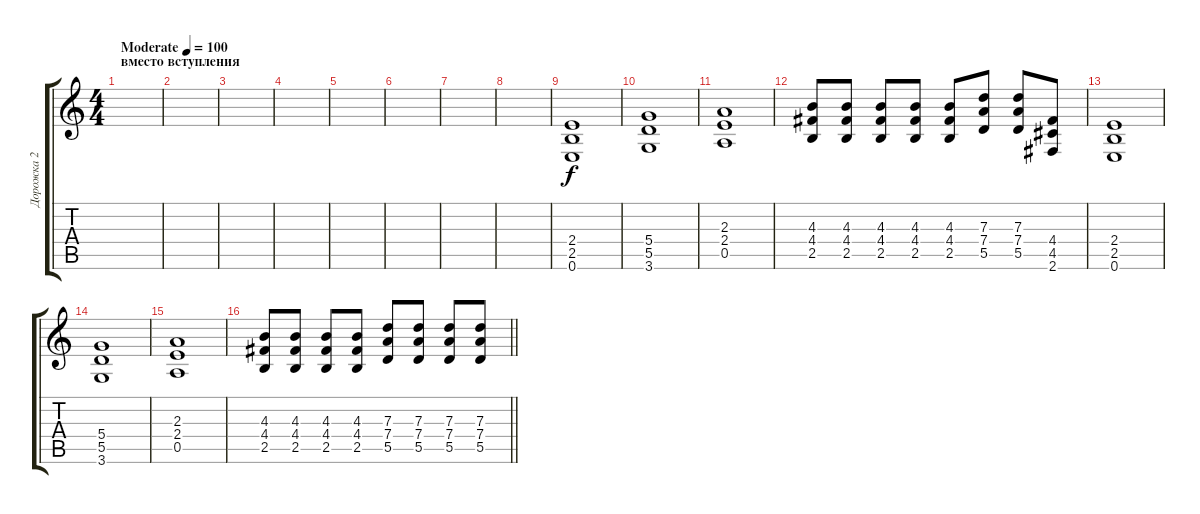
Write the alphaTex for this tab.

\track ("Дорожка 2" "Дорожка 2") {instrument distortionguitar}
\staff {score tabs}
\tuning (E4 B3 G3 D3 A2 E2) {hide}
\ts (4 4)
\section ("" "вместо вступления")
\tempo (100 "Moderate")
\clef g2
\ks c
|
|
|
|
|
|
|
|
(2.4 2.5 0.6).1 |
(5.4 5.5 3.6).1 |
(2.3 2.4 0.5).1 |
(4.3 4.4 2.5).8 (4.3 4.4 2.5).8 (4.3 4.4 2.5).8 (4.3 4.4 2.5).8 (4.3 4.4 2.5).8 (7.3 7.4 5.5).8 (7.3 7.4 5.5).8 (4.4 4.5 2.6).8 |
(2.4 2.5 0.6).1 |
(5.4 5.5 3.6).1 |
(2.3 2.4 0.5).1 |
\barLineRight lightlight
(4.3 4.4 2.5).8 (4.3 4.4 2.5).8 (4.3 4.4 2.5).8 (4.3 4.4 2.5).8 (7.3 7.4 5.5).8 (7.3 7.4 5.5).8 (7.3 7.4 5.5).8 (7.3 7.4 5.5).8
